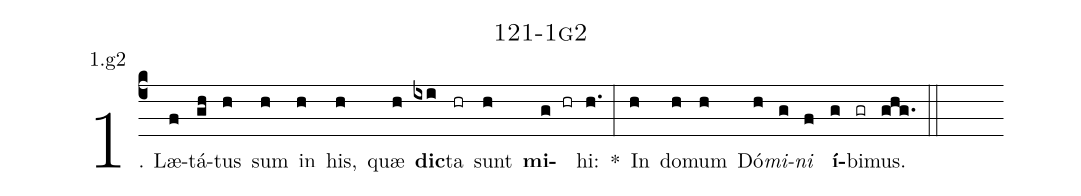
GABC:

name: 121-1g2;
annotation: 1.g2;
%%
(c4)1. Læ(f)tá(gh)tus(h) sum(h) in(h) his,(h) quæ(h) <b>dic</b>(ixi)ta(hr) sunt(h) <b>mi</b>(g hr)hi:(h.) *(:) In(h) do(h)mum(h) Dó(h)<i>mi</i>(g)<i>ni</i>(f) <b>í</b>(g)bi(gr)mus.(ghg.) (::)
